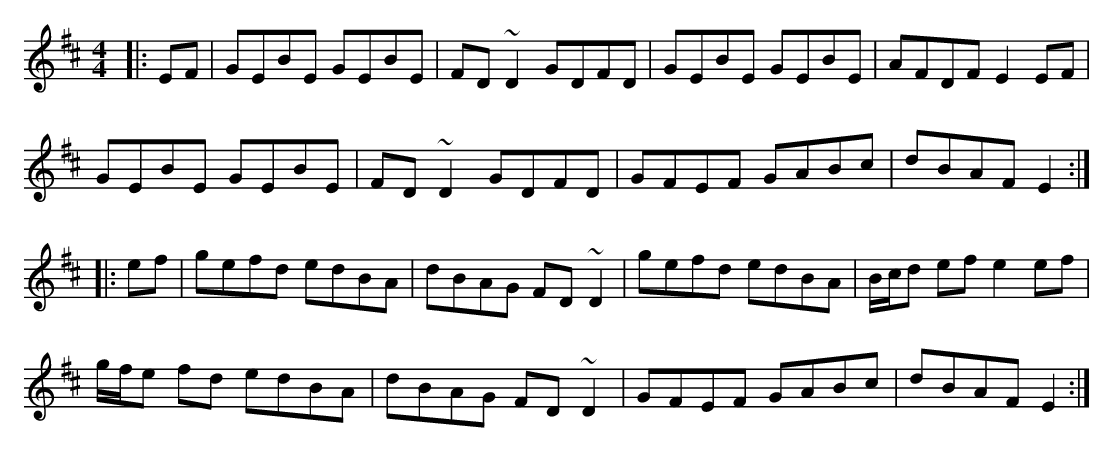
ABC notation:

X:1
M:4/4
K:Edor
|:EF|GEBE GEBE|FD~D2 GDFD|GEBE GEBE|AFDF E2EF|
GEBE GEBE|FD~D2 GDFD|GFEF GABc|dBAF E2:|
|:ef|gefd edBA|dBAG FD~D2|gefd edBA|B/c/d ef e2 ef|
g/f/e fd edBA|dBAG FD~D2|GFEF GABc|dBAF E2:|
